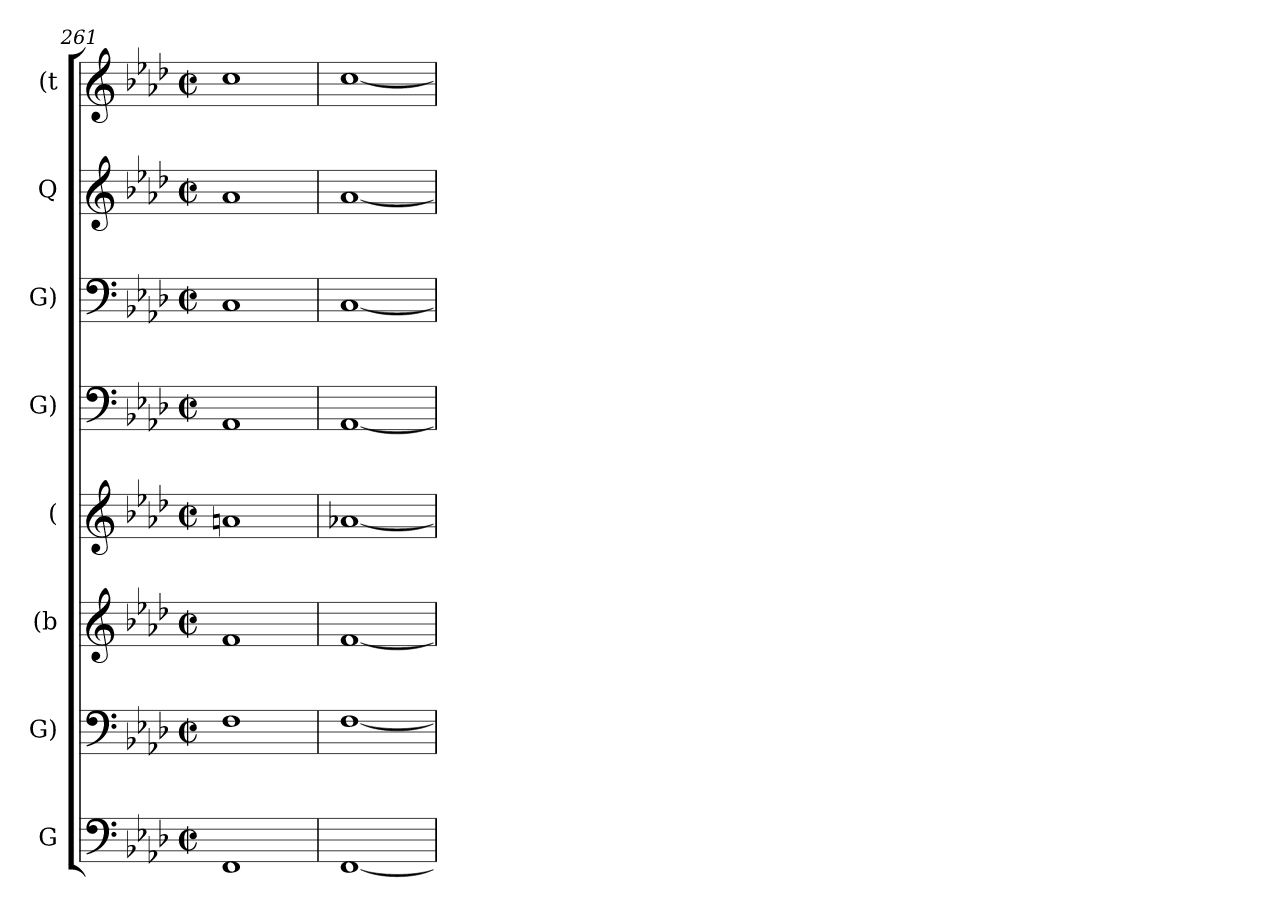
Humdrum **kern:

**kern	**kern	**kern	**kern	**kern	**kern	**kern	**kern
*part8	*part7	*part6	*part5	*part4	*part3	*part2	*part1
*staff8	*staff7	*staff6	*staff5	*staff4	*staff3	*staff2	*staff1
*I"G	*I"G)	*I"(b	*I"(	*I"G)	*I"G)	*I"Q	*I"(t
*clefF4	*clefF4	*clefG2	*clefG2	*clefF4	*clefF4	*clefG2	*clefG2
*k[b-e-a-d-]	*k[b-e-a-d-]	*k[b-e-a-d-]	*k[b-e-a-d-]	*k[b-e-a-d-]	*k[b-e-a-d-]	*k[b-e-a-d-]	*k[b-e-a-d-]
*M2/2	*M2/2	*M2/2	*M2/2	*M2/2	*M2/2	*M2/2	*M2/2
*met(c|)	*met(c|)	*met(c|)	*met(c|)	*met(c|)	*met(c|)	*met(c|)	*met(c|)
=261	=261	=261	=261	=261	=261	=261	=261
1FFi/	1Fi/	1fi/	1ani/	1AA-i/	1Ci/	1a-i/	1cci/
=262	=262	=262	=262	=262	=262	=262	=262
[1FFi/	[1Fi/	[1fi/	[1a-Xi/	[1AA-i/	[1Ci/	[1a-i/	[1cci/
=	=	=	=	=	=	=	=
*-	*-	*-	*-	*-	*-	*-	*-
